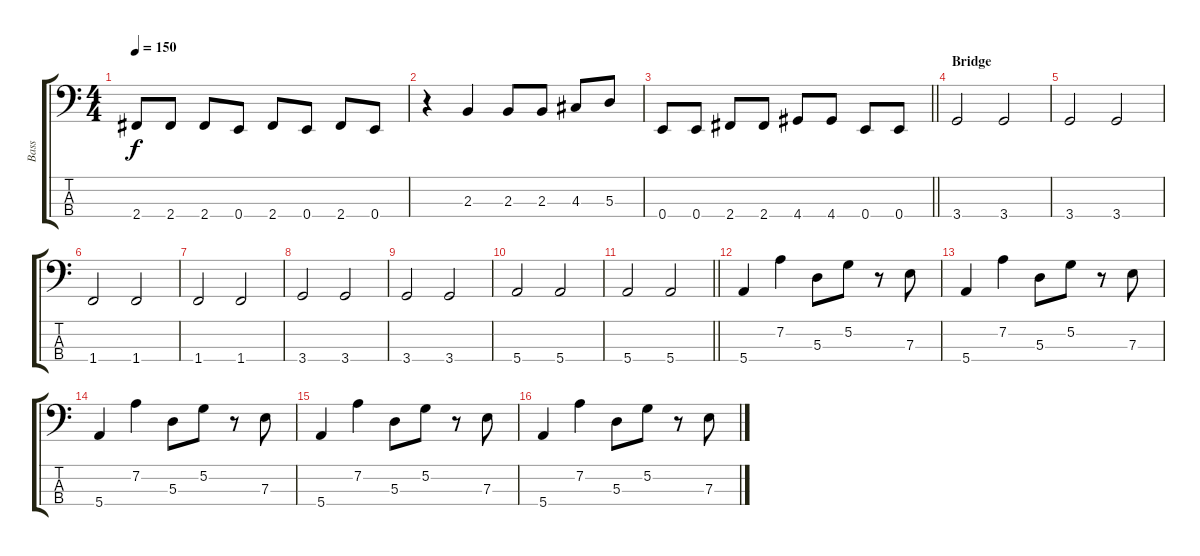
\track ("Bass" "Bass") {instrument electricbassfinger}
\staff {score tabs}
\tuning (G2 D2 A1 E1) {hide}
\ts (4 4)
\tempo 150
\clef f4
\ks c
2.4.8{dy f} 2.4.8 2.4.8 0.4.8 2.4.8 0.4.8 2.4.8 0.4.8 |
r.4 2.3.4 2.3.8 2.3.8 4.3.8 5.3.8 |
\barLineRight lightlight
0.4.8 0.4.8 2.4.8 2.4.8 4.4.8 4.4.8 0.4.8 0.4.8 |
\section ("" "Bridge")
3.4.2 3.4.2 |
3.4.2 3.4.2 |
1.4.2 1.4.2 |
1.4.2 1.4.2 |
3.4.2 3.4.2 |
3.4.2 3.4.2 |
5.4.2 5.4.2 |
\barLineRight lightlight
5.4.2 5.4.2 |
5.4.4 7.2.4 5.3.8 5.2.8 r.8 7.3.8 |
5.4.4 7.2.4 5.3.8 5.2.8 r.8 7.3.8 |
5.4.4 7.2.4 5.3.8 5.2.8 r.8 7.3.8 |
5.4.4 7.2.4 5.3.8 5.2.8 r.8 7.3.8 |
5.4.4 7.2.4 5.3.8 5.2.8 r.8 7.3.8
